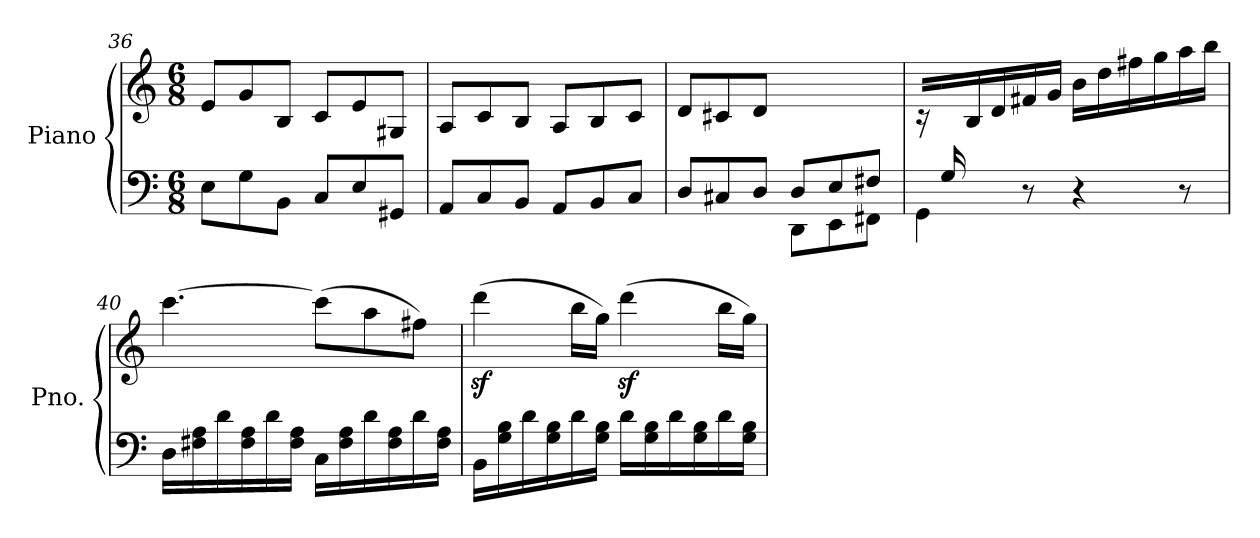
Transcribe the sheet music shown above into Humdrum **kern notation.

**kern	**kern
*part1	*part1
*staff2	*staff1
*I"Piano	*
*I'Pno.	*
*clefF4	*clefG2
*k[]	*k[]
*C:	*C:
*M6/8	*M6/8
=36	=36
8E\L	8e/L
8G\	8g/
8BB\J	8B/J
8C/L	8c/L
8E/	8e/
8GG#X/J	8G#X/J
=37	=37
8AA/L	8A/L
8C/	8c/
8BB/J	8B/J
8AA/L	8A/L
8BB/	8B/
8C/J	8c/J
=38	=38
*^	*
4.ryy	8D/L	8d/L
.	8C#X/	8c#X/
.	8D/J	8d/J
8D/L	8DD\L	4.ryy
8E/	8EE\	.
8F#X/J	8FF#X\J	.
!!LO:PB:g=z
=39	=39	=39
16ryy	4GG\	16r
16G/LL	.	16ryy
2ryy	.	16B/
.	.	16d/
.	8r	16f#X/
.	.	16g/JJ
.	4r	16b\LL
.	.	16dd\
.	.	16ff#X\
.	.	16gg\
8ryy	8r	16aa\
.	.	16bb\JJ
*v	*v	*
=40	=40
16D\LL	[4.ccc\
16F#X\ 16A\	.
16d\	.
16F#\ 16A\	.
16d\	.
16F#\ 16A\JJ	.
16C\LL	(8ccc\L]
16F#\ 16A\	.
16d\	8aa\
16F#\ 16A\	.
16d\	8ff#X\J)
16F#\ 16A\JJ	.
=41	=41
16BB\LL	(4dddz<\
16G\ 16B\	.
16d\	.
16G\ 16B\	.
16d\	16bb\LL
16G\ 16B\JJ	16gg\JJ)
16d\LL	(4dddz<\
16G\ 16B\	.
16d\	.
16G\ 16B\	.
16d\	16bb\LL
16G\ 16B\JJ	16gg\JJ)
=	=
*-	*-
